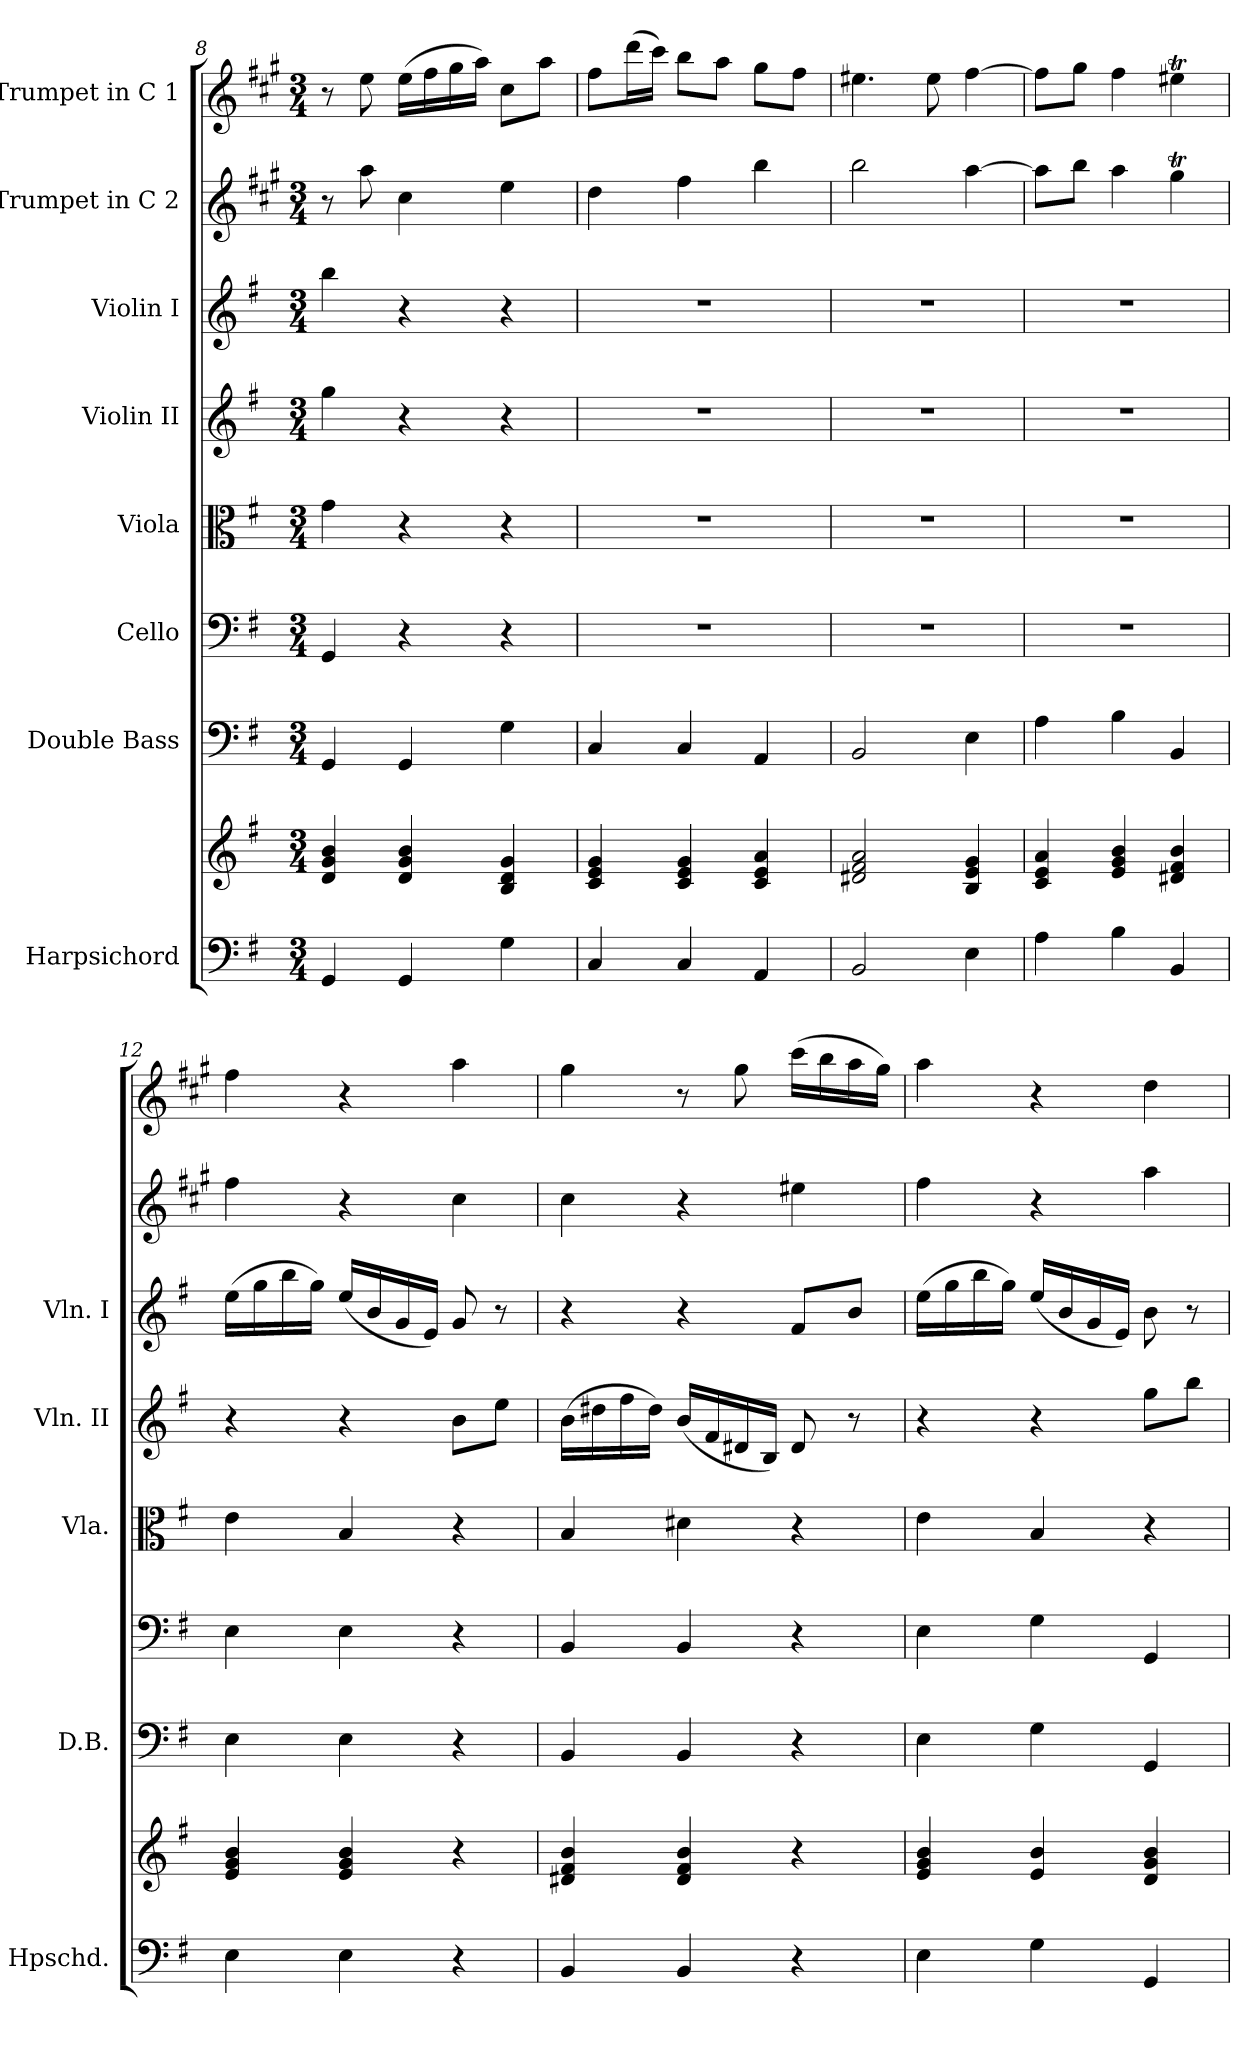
**kern	**kern	**kern	**kern	**kern	**kern	**kern	**kern	**kern
*part8	*part8	*part7	*part6	*part5	*part4	*part3	*part2	*part1
*staff9	*staff8	*staff7	*staff6	*staff5	*staff4	*staff3	*staff2	*staff1
*I"Harpsichord	*	*I"Double Bass	*I"Cello	*I"Viola	*I"Violin II	*I"Violin I	*I"Trumpet in C 2	*I"Trumpet in C 1
*I'Hpschd.	*	*I'D.B.	*	*I'Vla.	*I'Vln. II	*I'Vln. I	*	*
*clefF4	*clefG2	*clefF4	*clefF4	*clefC3	*clefG2	*clefG2	*clefG2	*clefG2
*	*	*ITrd7c12	*	*	*	*	*ITrd1c2	*ITrd1c2
*k[f#]	*k[f#]	*k[f#]	*k[f#]	*k[f#]	*k[f#]	*k[f#]	*k[f#]	*k[f#]
*G:	*G:	*G:	*G:	*G:	*G:	*G:	*G:	*G:
*M3/4	*M3/4	*M3/4	*M3/4	*M3/4	*M3/4	*M3/4	*M3/4	*M3/4
=8	=8	=8	=8	=8	=8	=8	=8	=8
4GG/	4d/ 4g/ 4b/	4GGG/	4GG/	4g\	4gg\	4bb\	8r	8r
.	.	.	.	.	.	.	8gg\	8dd\
4GG/	4d/ 4g/ 4b/	4GGG/	4r	4r	4r	4r	4b\	(>16dd\LL
.	.	.	.	.	.	.	.	16ee\
.	.	.	.	.	.	.	.	16ff#\
.	.	.	.	.	.	.	.	16gg\JJ)
4G\	4B/ 4d/ 4g/	4GG\	4r	4r	4r	4r	4dd\	8b\L
.	.	.	.	.	.	.	.	8gg\J
=9	=9	=9	=9	=9	=9	=9	=9	=9
4C/	4c/ 4e/ 4g/	4CC/	2.r	2.r	2.r	2.r	4cc\	8ee\L
.	.	.	.	.	.	.	.	(>16ccc\L
.	.	.	.	.	.	.	.	16bb\JJ)
4C/	4c/ 4e/ 4g/	4CC/	.	.	.	.	4ee\	8aa\L
.	.	.	.	.	.	.	.	8gg\J
4AA/	4c/ 4e/ 4a/	4AAA/	.	.	.	.	4aa\	8ff#\L
.	.	.	.	.	.	.	.	8ee\J
=10	=10	=10	=10	=10	=10	=10	=10	=10
2BB/	2d#X/ 2f#/ 2a/	2BBB/	2.r	2.r	2.r	2.r	2aa\	4.dd#X\
.	.	.	.	.	.	.	.	8dd#\
4E\	4B/ 4e/ 4g/	4EE\	.	.	.	.	[4gg\	[4ee\
!!LO:PB:g=z
=11	=11	=11	=11	=11	=11	=11	=11	=11
4A\	4c/ 4e/ 4a/	4AA\	2.r	2.r	2.r	2.r	8gg\L]	8ee\L]
.	.	.	.	.	.	.	8aa\J	8ff#\J
4B\	4e/ 4g/ 4b/	4BB\	.	.	.	.	4gg\	4ee\
4BB/	4d#X/ 4f#/ 4b/	4BBB/	.	.	.	.	4ff#t\	4dd#Xt\
!!LO:PB:g=z
=12	=12	=12	=12	=12	=12	=12	=12	=12
4E\	4e/ 4g/ 4b/	4EE\	4E\	4e\	4r	(>16ee\LL	4ee\	4ee\
.	.	.	.	.	.	16gg\	.	.
.	.	.	.	.	.	16bb\	.	.
.	.	.	.	.	.	16gg\JJ)	.	.
4E\	4e/ 4g/ 4b/	4EE\	4E\	4B/	4r	(16ee/LL	4r	4r
.	.	.	.	.	.	16b/	.	.
.	.	.	.	.	.	16g/	.	.
.	.	.	.	.	.	16e/JJ)	.	.
4r	4r	4r	4r	4r	8b\L	8g/	4b\	4gg\
.	.	.	.	.	8ee\J	8r	.	.
=13	=13	=13	=13	=13	=13	=13	=13	=13
4BB/	4d#X/ 4f#/ 4b/	4BBB/	4BB/	4B/	(>16b\LL	4r	4b\	4ff#\
.	.	.	.	.	16dd#X\	.	.	.
.	.	.	.	.	16ff#\	.	.	.
.	.	.	.	.	16dd#\JJ)	.	.	.
4BB/	4d#/ 4f#/ 4b/	4BBB/	4BB/	4d#X\	(16b/LL	4r	4r	8r
.	.	.	.	.	16f#/	.	.	.
.	.	.	.	.	16d#X/	.	.	8ff#\
.	.	.	.	.	16B/JJ)	.	.	.
4r	4r	4r	4r	4r	8d#/	8f#/L	4dd#X\	(>16bb\LL
.	.	.	.	.	.	.	.	16aa\
.	.	.	.	.	8r	8b/J	.	16gg\
.	.	.	.	.	.	.	.	16ff#\JJ)
=14	=14	=14	=14	=14	=14	=14	=14	=14
4E\	4e/ 4g/ 4b/	4EE\	4E\	4e\	4r	(>16ee\LL	4ee\	4gg\
.	.	.	.	.	.	16gg\	.	.
.	.	.	.	.	.	16bb\	.	.
.	.	.	.	.	.	16gg\JJ)	.	.
4G\	4e/ 4b/	4GG\	4G\	4B/	4r	(16ee/LL	4r	4r
.	.	.	.	.	.	16b/	.	.
.	.	.	.	.	.	16g/	.	.
.	.	.	.	.	.	16e/JJ)	.	.
4GG/	4d/ 4g/ 4b/	4GGG/	4GG/	4r	8gg\L	8b\	4gg\	4cc\
.	.	.	.	.	8bb\J	8r	.	.
=	=	=	=	=	=	=	=	=
*-	*-	*-	*-	*-	*-	*-	*-	*-
